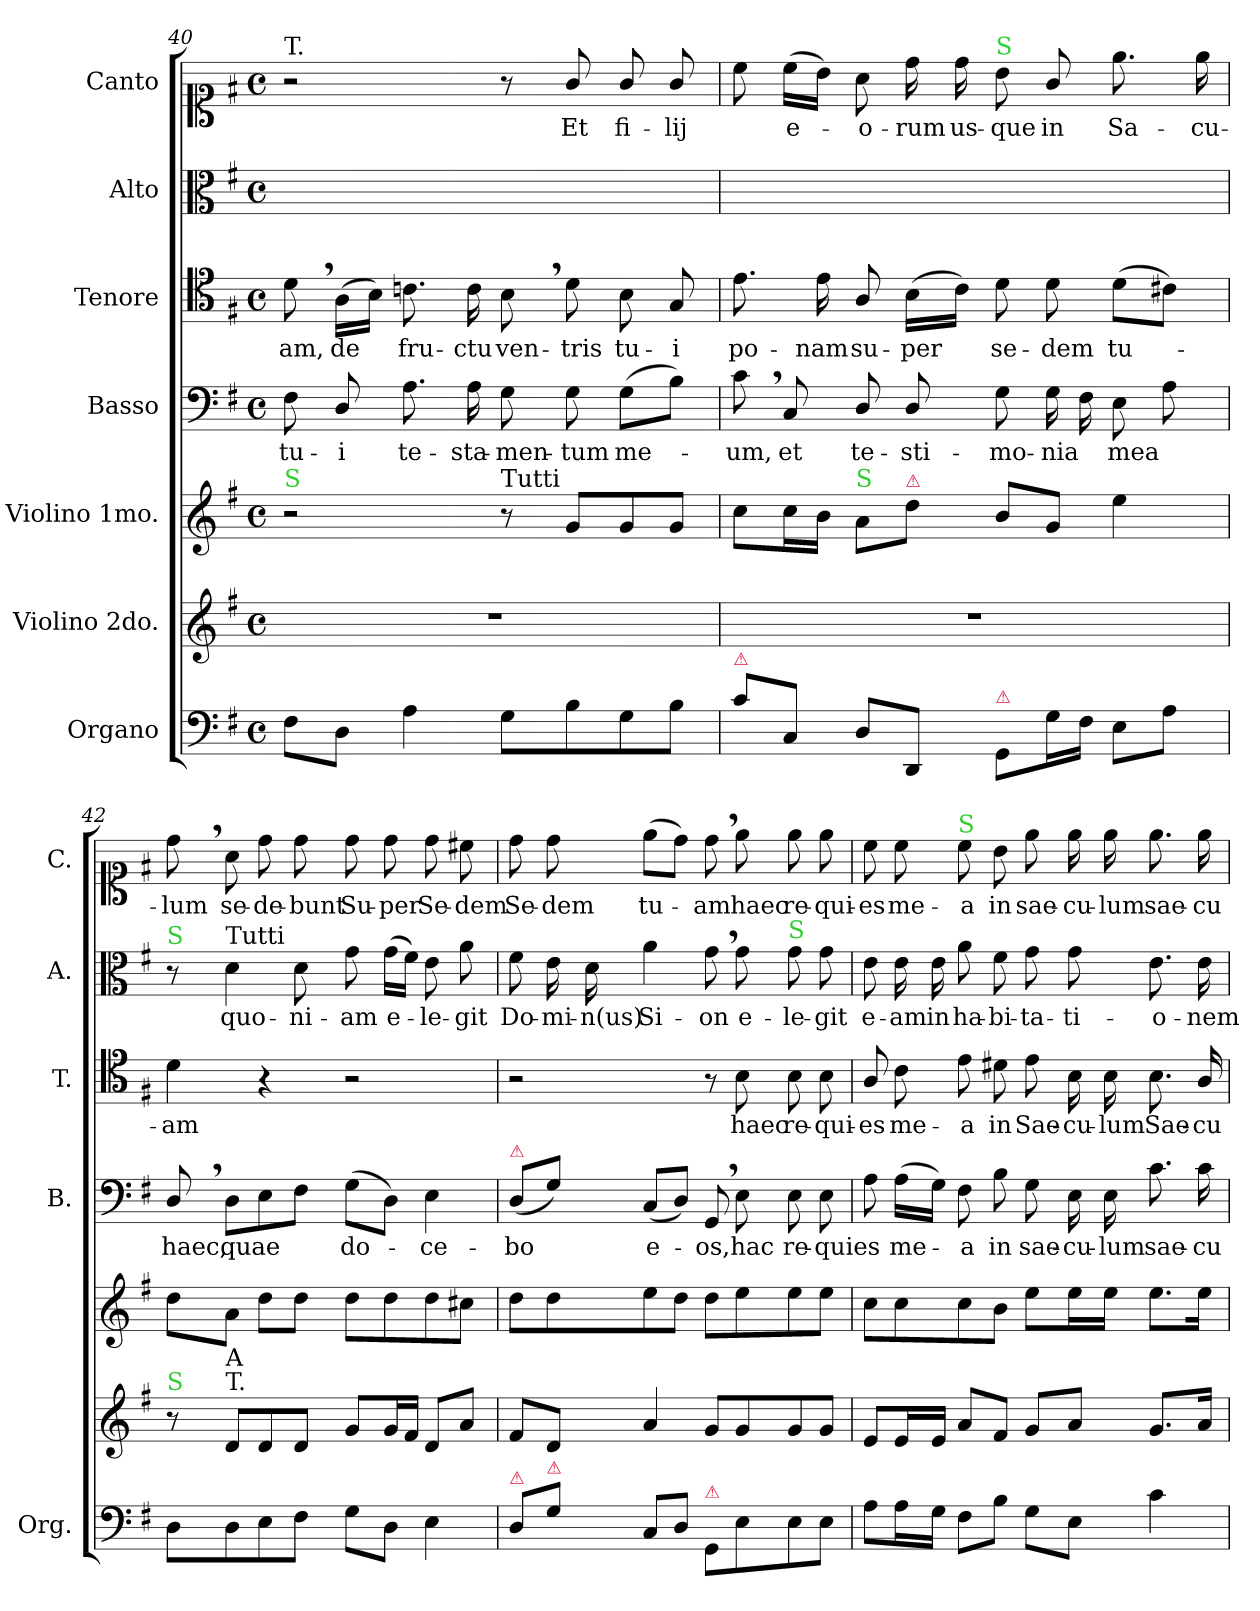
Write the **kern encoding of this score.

**kern	**kern	**kern	**kern	**text	**kern	**text	**kern	**text	**kern	**text
*part7	*part6	*part5	*part4	*part4	*part3	*part3	*part2	*part2	*part1	*part1
*staff7	*staff6	*staff5	*staff4	*staff4	*staff3	*staff3	*staff2	*staff2	*staff1	*staff1
*I"Organo	*I"Violino 2do.	*I"Violino 1mo.	*I"Basso	*	*I"Tenore	*	*I"Alto	*	*I"Canto	*
*I'Org.	*	*	*I'B.	*	*I'T.	*	*I'A.	*	*I'C.	*
*clefF4	*clefG2	*clefG2	*clefF4	*	*clefC4	*	*clefC3	*	*clefC1	*
*k[f#]	*k[f#]	*k[f#]	*k[f#]	*	*k[f#]	*	*k[f#]	*	*k[f#]	*
*M4/4	*M4/4	*M4/4	*M4/4	*	*M4/4	*	*M4/4	*	*M4/4	*
*met(c)	*met(c)	*met(c)	*met(c)	*	*met(c)	*	*met(c)	*	*met(c)	*
=40	=40	=40	=40	=40	=40	=40	=40	=40	=40	=40
!	!	!	!	!	!	!	!	!	!LO:TX:a:t=T.	!
!	!	!LO:TX:a:color=limegreen:t=S	!	!	!	!	!	!	!	!
8F#\L	1r	2r	8F#\	tu-	8d,<\	-am,	1ryy	.	2r	.
8D\J	.	.	8D/	-i	(16A\LL	de	.	.	.	.
.	.	.	.	.	16B\JJ)	.	.	.	.	.
4A\	.	.	8.A\	te-	8.cn\	fru-	.	.	.	.
.	.	.	16A\	-sta-	16c\	-ctu	.	.	.	.
!	!	!LO:TX:a:t=Tutti	!	!	!	!	!	!	!	!
8G\L	.	8r	8G\	-men-	8B,<\	ven-	.	.	8r	.
8B\	.	8g/L	8G\	-tum	8d\	-tris	.	.	8g/	Et
8G\	.	8g/	(8G\L	me-	8B\	tu-	.	.	8g/	fi-
8B\J	.	8g/J	8B\J)	.	8G/	-i	.	.	8g/	-lij
=41	=41	=41	=41	=41	=41	=41	=41	=41	=41	=41
!LO:TX:a:color=crimson:t=⚠	!	!	!	!	!	!	!	!	!	!
8c\L	1r	8cc\L	8c,<\	-um,	8.e\	po-	1ryy	.	8cc\	.
8C/J	.	16cc\L	8C/	et	.	.	.	.	(16cc\LL	e-
.	.	16b\JJ	.	.	16e\	-nam	.	.	16b\JJ)	.
!	!	!LO:TX:a:color=limegreen:t=S	!	!	!	!	!	!	!	!
8D/L	.	8a\L	8D/	te-	8A/	su-	.	.	8a\	-o-
!	!	!LO:TX:a:color=crimson:t=⚠	!	!	!	!	!	!	!	!
8DD/J	.	8dd\J	8D/	-sti-	(16B\LL	-per	.	.	16dd\	-rum
.	.	.	.	.	16c\JJ)	.	.	.	16dd\	us-
!	!	!	!	!	!	!	!	!	!LO:TX:a:color=limegreen:t=S	!
!LO:TX:a:color=crimson:t=⚠	!	!	!	!	!	!	!	!	!	!
8GG/L	.	8b/L	8G\	-mo-	8d\	se-	.	.	8b\	-que
16G\L	.	8g/J	16G\	-nia	8d\	-dem	.	.	8g/	in
16F#\JJ	.	.	16F#\	.	.	.	.	.	.	.
8E\L	.	4ee\	8E\	mea	(8d\L	tu-	.	.	8.ee\	Sa-
8A\J	.	.	8A\	.	8c#X\J)	.	.	.	.	.
.	.	.	.	.	.	.	.	.	16ee\	-cu-
=42	=42	=42	=42	=42	=42	=42	=42	=42	=42	=42
!	!	!	!	!	!	!	!LO:TX:a:color=limegreen:t=S	!	!	!
!	!LO:TX:a:color=limegreen:t=S	!	!	!	!	!	!	!	!	!
8D\L	8r	8dd\L	8D,</	haec,	4d\	-am	8r	.	8dd,<\	-lum
!	!	!	!	!	!	!	!LO:TX:a:t=Tutti	!	!	!
!	!	!LO:TX:b:t=A	!	!	!	!	!	!	!	!
!	!LO:TX:a:t=T.	!	!	!	!	!	!	!	!	!
8D\	8d/L	8a\J	8D\L	quae	.	.	4d\	quo-	8a\	se-
8E\	8d/	8dd\L	8E\	.	4r	.	.	.	8dd\	-de-
8F#\J	8d/J	8dd\J	8F#\J	.	.	.	8d\	-ni-	8dd\	-bunt
8G\L	8g/L	8dd\L	(8G\L	do-	2r	.	8g\	-am	8dd\	Su-
8D\J	16g/L	8dd\	8D\J)	.	.	.	(16g\LL	e-	8dd\	-per
.	16f#/JJ	.	.	.	.	.	16f#\JJ)	.	.	.
4E\	8d/L	8dd\	4E\	-ce-	.	.	8e\	-le-	8dd\	Se-
.	8a/J	8cc#X\J	.	.	.	.	8a\	-git	8cc#X\	-dem
=43	=43	=43	=43	=43	=43	=43	=43	=43	=43	=43
!	!	!	!LO:TX:a:color=crimson:t=⚠	!	!	!	!	!	!	!
!LO:TX:a:color=crimson:t=⚠	!	!	!	!	!	!	!	!	!	!
!	!	!	!	!	!	!	!	!	!	!LO:LY:i
8D/L	8f#/L	8dd\L	(8D/L	-bo	2r	.	8f#\	Do-	8dd\	Se-
!LO:TX:a:color=crimson:t=⚠	!	!	!	!	!	!	!	!	!	!
!	!	!	!	!	!	!	!	!	!	!LO:LY:i
8G\J	8d/J	8dd\	8G\J)	.	.	.	16e\	-mi-	8dd\	-dem
.	.	.	.	.	.	.	16d\	-n(us)	.	.
8C/L	4a/	8ee\	(8C/L	e-	.	.	4a\	Si-	(8ee\L	tu-
8D/J	.	8dd\J	8D/J)	.	.	.	.	.	8dd\J)	.
!LO:TX:a:color=crimson:t=⚠	!	!	!	!	!	!	!	!	!	!
8GG/L	8g/L	8dd\L	8GG,</	-os,	8r	.	8g,<\	-on	8dd,<\	-am
8E\	8g/	8ee\	8E\	hac	8B\	haec	8g\	e-	8ee\	haec
!	!	!	!	!	!	!	!LO:TX:a:color=limegreen:t=S	!	!	!
8E\	8g/	8ee\	8E\	re-	8B\	re-	8g\	-le-	8ee\	re-
8E\J	8g/J	8ee\J	8E\	-quies	8B\	-qui-	8g\	-git	8ee\	-qui-
=44	=44	=44	=44	=44	=44	=44	=44	=44	=44	=44
8A\L	8e/L	8cc\L	8A\	.	8A/	-es	8e\	e-	8cc\	-es
16A\L	16e/L	8cc\	(16A\LL	me-	8c\	me-	16e\	-am	8cc\	me-
16G\JJ	16e/JJ	.	16G\JJ)	.	.	.	16e\	in	.	.
!	!	!	!	!	!	!	!	!	!LO:TX:a:color=limegreen:t=S	!
8F#\L	8a/L	8cc\	8F#\	-a	8e\	-a	8a\	ha-	8cc\	-a
8B\J	8f#/J	8b\J	8B\	in	8d#X\	in	8f#\	-bi-	8b\	in
8G\L	8g/L	8ee\L	8G\	sae-	8e\	Sae-	8g\	-ta-	8ee\	sae-
8E\J	8a/J	16ee\L	16E\	-cu-	16B\	-cu-	8g\	-ti-	16ee\	-cu-
.	.	16ee\JJ	16E\	-lum	16B\	-lum	.	.	16ee\	-lum
4c\	8.g/L	8.ee\L	8.c\	sae-	8.B\	Sae-	8.e\	-o-	8.ee\	sae-
.	16a/Jk	16ee\Jk	16c\	-cu-	16A/	-cu-	16e\	-nem	16ee\	-cu-
=	=	=	=	=	=	=	=	=	=	=
*-	*-	*-	*-	*-	*-	*-	*-	*-	*-	*-
